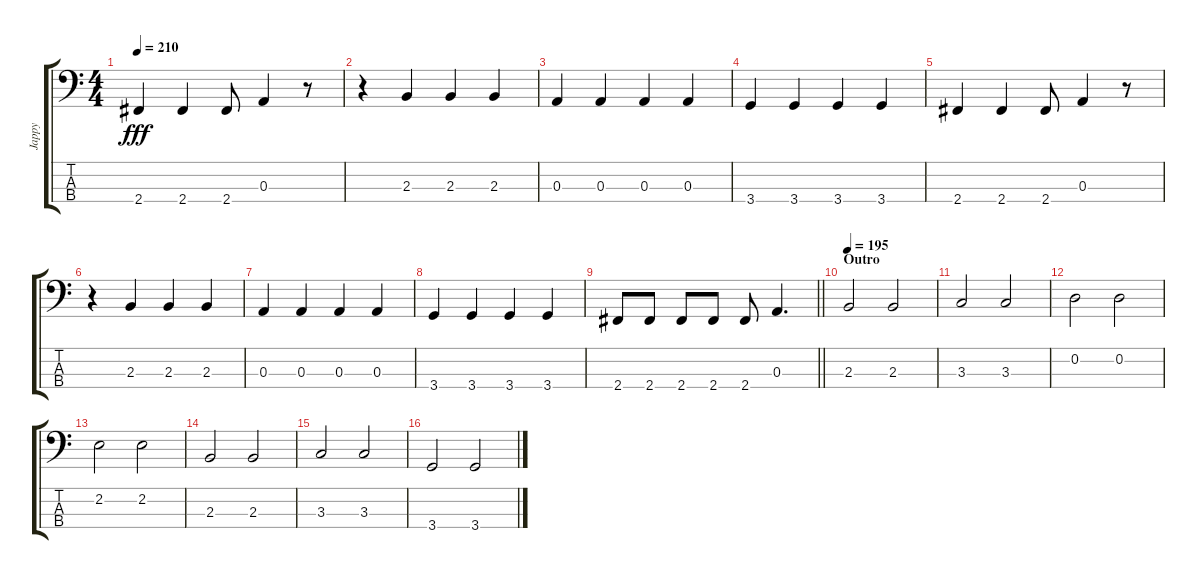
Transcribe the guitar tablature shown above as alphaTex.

\track ("Jappy" "Jappy") {instrument electricbassfinger}
\staff {score tabs}
\tuning (G2 D2 A1 E1) {hide}
\ts (4 4)
\tempo 210
\clef f4
\ks c
2.4.4{dy fff} 2.4.4 2.4.8 0.3.4 r.8 |
r.4 2.3.4 2.3.4 2.3.4 |
0.3.4 0.3.4 0.3.4 0.3.4 |
3.4.4 3.4.4 3.4.4 3.4.4 |
2.4.4 2.4.4 2.4.8 0.3.4 r.8 |
r.4 2.3.4 2.3.4 2.3.4 |
0.3.4 0.3.4 0.3.4 0.3.4 |
3.4.4 3.4.4 3.4.4 3.4.4 |
\barLineRight lightlight
2.4.8 2.4.8 2.4.8 2.4.8 2.4.8 0.3.4{d} |
\section ("" "Outro")
\tempo 195
2.3.2 2.3.2 |
3.3.2 3.3.2 |
0.2.2 0.2.2 |
2.2.2 2.2.2 |
2.3.2 2.3.2 |
3.3.2 3.3.2 |
3.4.2 3.4.2
